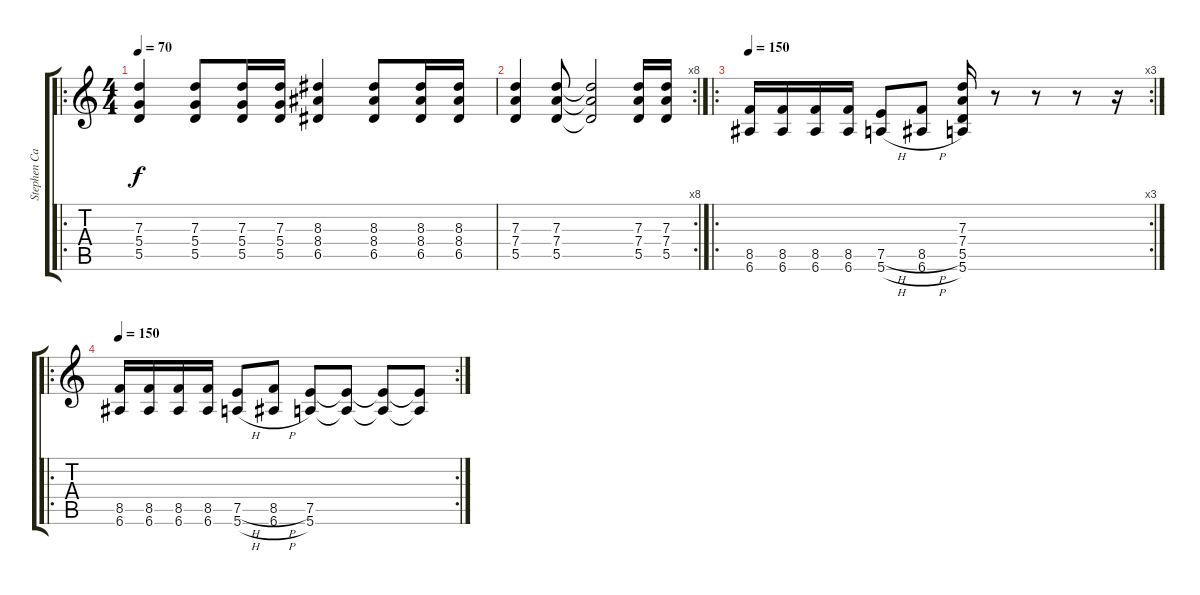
\track ("Stephen Carpenter" "Stephen Ca") {instrument distortionguitar}
\staff {score tabs}
\tuning (E4 B3 G3 D3 A2 E2) {hide}
\ro
\ts (4 4)
\tempo 70
\clef g2
\ks c
(7.3 5.4 5.5).4{dy f} (7.3 5.4 5.5).8 (7.3 5.4 5.5).16 (7.3 5.4 5.5).16 (8.3 8.4 6.5).4 (8.3 8.4 6.5).8 (8.3 8.4 6.5).16 (8.3 8.4 6.5).16 |
\rc 8
(7.3 7.4 5.5).4 (7.3 7.4 5.5).8 (7.3{t} 7.4{t} 5.5{t}).2 (7.3 7.4 5.5).16 (7.3 7.4 5.5).16 |
\ro
\rc 3
\tempo 150
(8.5 6.6).16 (8.5 6.6).16 (8.5 6.6).16 (8.5 6.6).16 (7.5{h} 5.6{h}).8 (8.5{h} 6.6{h}).8 (7.3 7.4 5.5 5.6).16 r.8 r.8 r.8 r.16 |
\ro
\rc 2
\tempo 150
(8.5 6.6).16 (8.5 6.6).16 (8.5 6.6).16 (8.5 6.6).16 (7.5{h} 5.6{h}).8 (8.5{h} 6.6{h}).8 (7.5 5.6).8 (7.5{t} 5.6{t}).8 (7.5{t} 5.6{t}).8 (7.5{t} 5.6{t}).8
